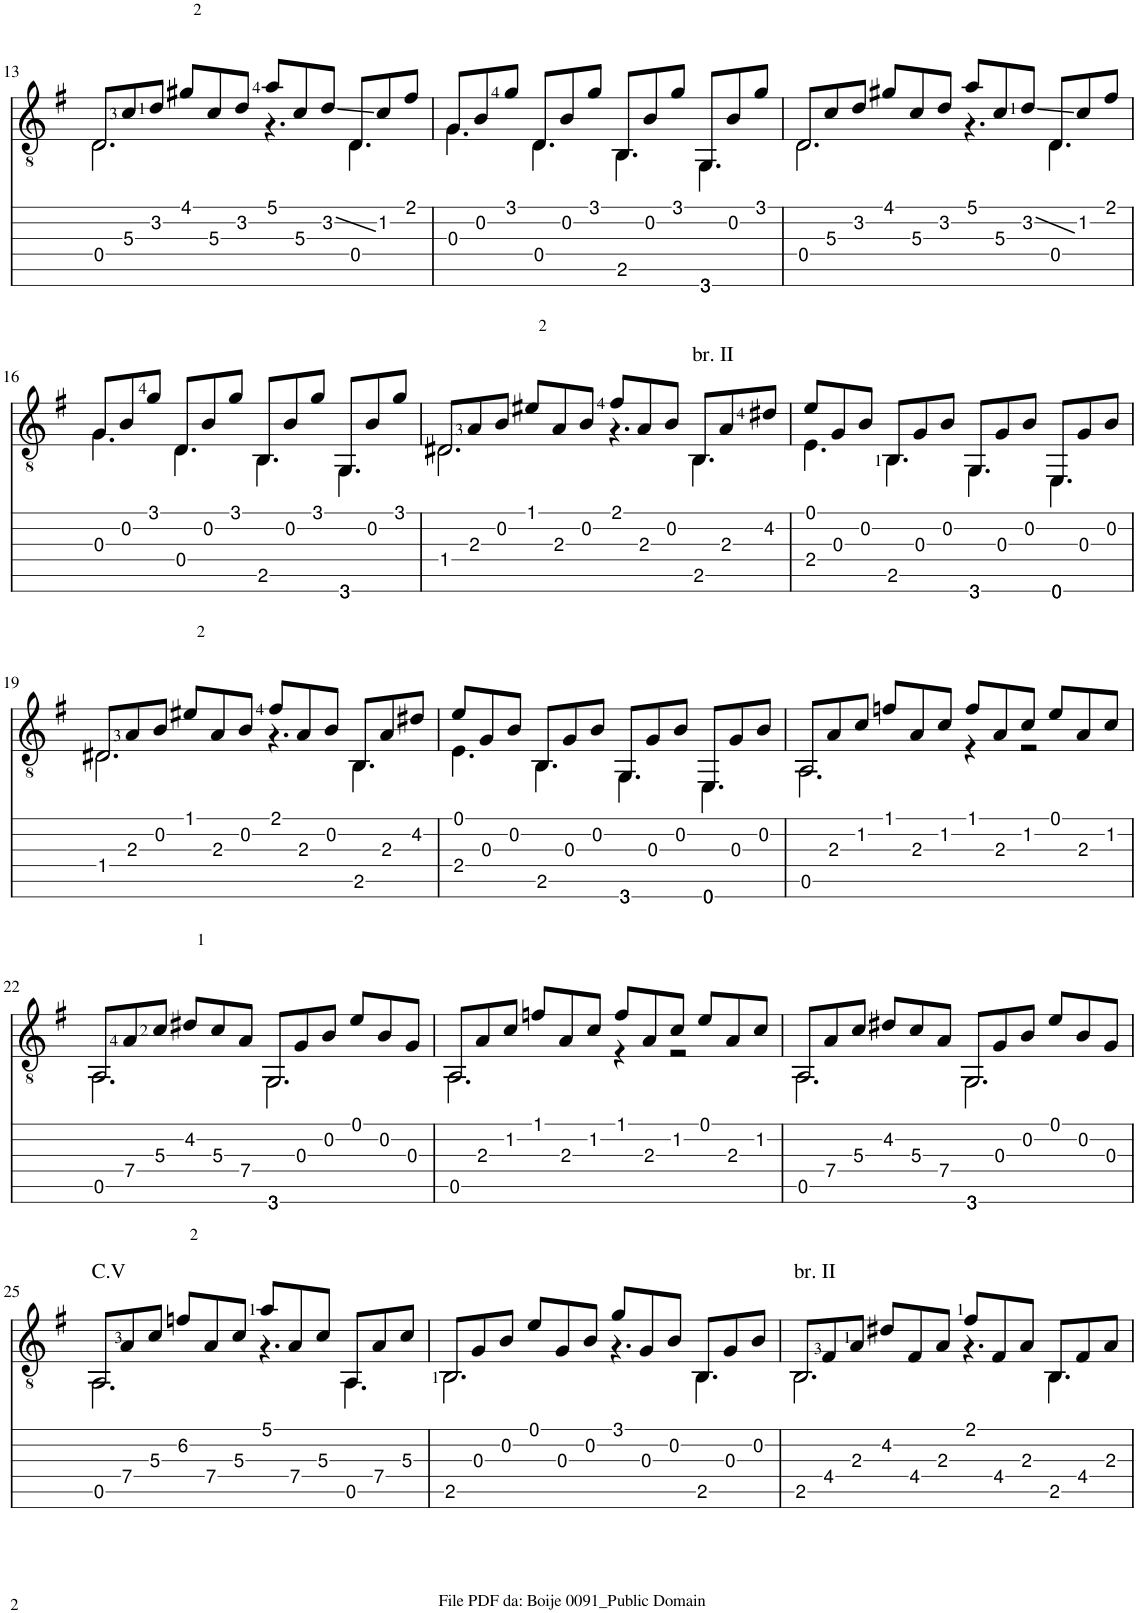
**kern	**kern
*part1	*part1
*staff2	*staff1
*I"Guitar	*
*I'Guit.	*
!!LO:PB:g=z
*	*clefGv2
*k[f#]	*k[f#]
*M12/8	*M12/8
=13	=13
*^	*
!	!	!LO:N:head=open
*	*	*^
8DL	2.D	8D/L	2.D\
8c	.	8c/	.
8dJ	.	8d/J	.
8g#L	.	8g#X/L	.
8c	.	8c/	.
8dJ	.	8d/J	.
8aL	4.r	8a/L	4.r
8c	.	8c/	.
8dJ	.	8d/J	.
8DL	4.D	8D/L	4.D\
8c	.	8c/	.
8f#J	.	8f#/J	.
=14	=14	=14	=14
8GL	4.G	8G/L	4.G\
8B	.	8B/	.
8gJ	.	8g/J	.
8DL	4.D	8D/L	4.D\
8B	.	8B/	.
8gJ	.	8g/J	.
8BBL	4.BB	8BB/L	4.BB\
8B	.	8B/	.
8gJ	.	8g/J	.
8GGL	4.GG	8GG/L	4.GG\
8B	.	8B/	.
8gJ	.	8g/J	.
=15	=15	=15	=15
!	!	!LO:N:head=open	!
8DL	2.D	8D/L	2.D\
8c	.	8c/	.
8dJ	.	8d/J	.
8g#L	.	8g#X/L	.
8c	.	8c/	.
8dJ	.	8d/J	.
8aL	4.r	8a/L	4.r
8c	.	8c/	.
8dJ	.	8d/J	.
8DL	4.D	8D/L	4.D\
8c	.	8c/	.
8f#J	.	8f#/J	.
!!LO:LB:g=z	!!
=16	=16	=16	=16
8GL	4.G	8G/L	4.G\
8B	.	8B/	.
8gJ	.	8g/J	.
8DL	4.D	8D/L	4.D\
8B	.	8B/	.
8gJ	.	8g/J	.
8BBL	4.BB	8BB/L	4.BB\
8B	.	8B/	.
8gJ	.	8g/J	.
8GGL	4.GG	8GG/L	4.GG\
8B	.	8B/	.
8gJ	.	8g/J	.
=17	=17	=17	=17
!	!	!LO:N:head=open	!
8D#L	2.D#	8D#X/L	2.D#\
8A	.	8A/	.
8BJ	.	8B/J	.
8e#L	.	8e#X/L	.
8A	.	8A/	.
8BJ	.	8B/J	.
8f#L	4.r	8f#/L	4.r
8A	.	8A/	.
8BJ	.	8B/J	.
!	!	!LO:TX:a:t=br. II	!
8BBL	4.BB	8BB/L	4.BB\
8A	.	8A/	.
8d#J	.	8d#X/J	.
=18	=18	=18	=18
8eL	4.E	8e/L	4.E\
8G	.	8G/	.
8BJ	.	8B/J	.
8BBL	4.BB	8BB/L	4.BB\
8G	.	8G/	.
8BJ	.	8B/J	.
8GGL	4.GG	8GG/L	4.GG\
8G	.	8G/	.
8BJ	.	8B/J	.
8EEL	4.EE	8EE/L	4.EE\
8G	.	8G/	.
8BJ	.	8B/J	.
!!LO:LB:g=z	!!
=19	=19	=19	=19
!	!	!LO:N:head=open	!
8D#L	2.D#	8D#X/L	2.D#\
8A	.	8A/	.
8BJ	.	8B/J	.
8e#L	.	8e#X/L	.
8A	.	8A/	.
8BJ	.	8B/J	.
8f#L	4.r	8f#/L	4.r
8A	.	8A/	.
8BJ	.	8B/J	.
8BBL	4.BB	8BB/L	4.BB\
8A	.	8A/	.
8d#J	.	8d#X/J	.
=20	=20	=20	=20
8eL	4.E	8e/L	4.E\
8G	.	8G/	.
8BJ	.	8B/J	.
8BBL	4.BB	8BB/L	4.BB\
8G	.	8G/	.
8BJ	.	8B/J	.
8GGL	4.GG	8GG/L	4.GG\
8G	.	8G/	.
8BJ	.	8B/J	.
8EEL	4.EE	8EE/L	4.EE\
8G	.	8G/	.
8BJ	.	8B/J	.
=21	=21	=21	=21
!	!	!LO:N:head=open	!
8AAL	2.AA	8AA/L	2.AA\
8A	.	8A/	.
8cJ	.	8c/J	.
8fL	.	8fn/L	.
8A	.	8A/	.
8cJ	.	8c/J	.
8fL	4r	8f/L	4r
8A	.	8A/	.
8cJ	2r	8c/J	2r
8eL	.	8e/L	.
8A	.	8A/	.
8cJ	.	8c/J	.
!!LO:LB:g=z	!!
=22	=22	=22	=22
!	!	!LO:N:head=open	!
8AAL	2.AA	8AA/L	2.AA\
8A	.	8A/	.
8cJ	.	8c/J	.
8d#L	.	8d#X/L	.
8c	.	8c/	.
8AJ	.	8A/J	.
!	!	!LO:N:head=open	!
8GGL	2.GG	8GG/L	2.GG\
8G	.	8G/	.
8BJ	.	8B/J	.
8eL	.	8e/L	.
8B	.	8B/	.
8GJ	.	8G/J	.
=23	=23	=23	=23
!	!	!LO:N:head=open	!
8AAL	2.AA	8AA/L	2.AA\
8A	.	8A/	.
8cJ	.	8c/J	.
8fL	.	8fn/L	.
8A	.	8A/	.
8cJ	.	8c/J	.
8fL	4r	8f/L	4r
8A	.	8A/	.
8cJ	2r	8c/J	2r
8eL	.	8e/L	.
8A	.	8A/	.
8cJ	.	8c/J	.
=24	=24	=24	=24
!	!	!LO:N:head=open	!
8AAL	2.AA	8AA/L	2.AA\
8A	.	8A/	.
8cJ	.	8c/J	.
8d#L	.	8d#X/L	.
8c	.	8c/	.
8AJ	.	8A/J	.
!	!	!LO:N:head=open	!
8GGL	2.GG	8GG/L	2.GG\
8G	.	8G/	.
8BJ	.	8B/J	.
8eL	.	8e/L	.
8B	.	8B/	.
8GJ	.	8G/J	.
!!LO:LB:g=z	!!
=25	=25	=25	=25
!	!	!LO:TX:a:t=C.V	!
!	!	!LO:N:head=open	!
8AAL	2.AA	8AA/L	2.AA\
8A	.	8A/	.
8cJ	.	8c/J	.
8fL	.	8fn/L	.
8A	.	8A/	.
8cJ	.	8c/J	.
8aL	4.r	8a/L	4.r
8A	.	8A/	.
8cJ	.	8c/J	.
8AAL	4.AA	8AA/L	4.AA\
8A	.	8A/	.
8cJ	.	8c/J	.
=26	=26	=26	=26
!	!	!LO:N:head=open	!
8BBL	2.BB	8BB/L	2.BB\
8G	.	8G/	.
8BJ	.	8B/J	.
8eL	.	8e/L	.
8G	.	8G/	.
8BJ	.	8B/J	.
8gL	4.r	8g/L	4.r
8G	.	8G/	.
8BJ	.	8B/J	.
8BBL	4.BB	8BB/L	4.BB\
8G	.	8G/	.
8BJ	.	8B/J	.
=27	=27	=27	=27
!	!	!LO:TX:a:t=br. II	!
!	!	!LO:N:head=open	!
8BBL	2.BB	8BB/L	2.BB\
8F#	.	8F#/	.
8AJ	.	8A/J	.
8d#L	.	8d#X/L	.
8F#	.	8F#/	.
8AJ	.	8A/J	.
8f#L	4.r	8f#/L	4.r
8F#	.	8F#/	.
8AJ	.	8A/J	.
8BBL	4.BB	8BB/L	4.BB\
8F#	.	8F#/	.
8AJ	.	8A/J	.
*v	*v	*	*
*	*v	*v
=	=
*-	*-
